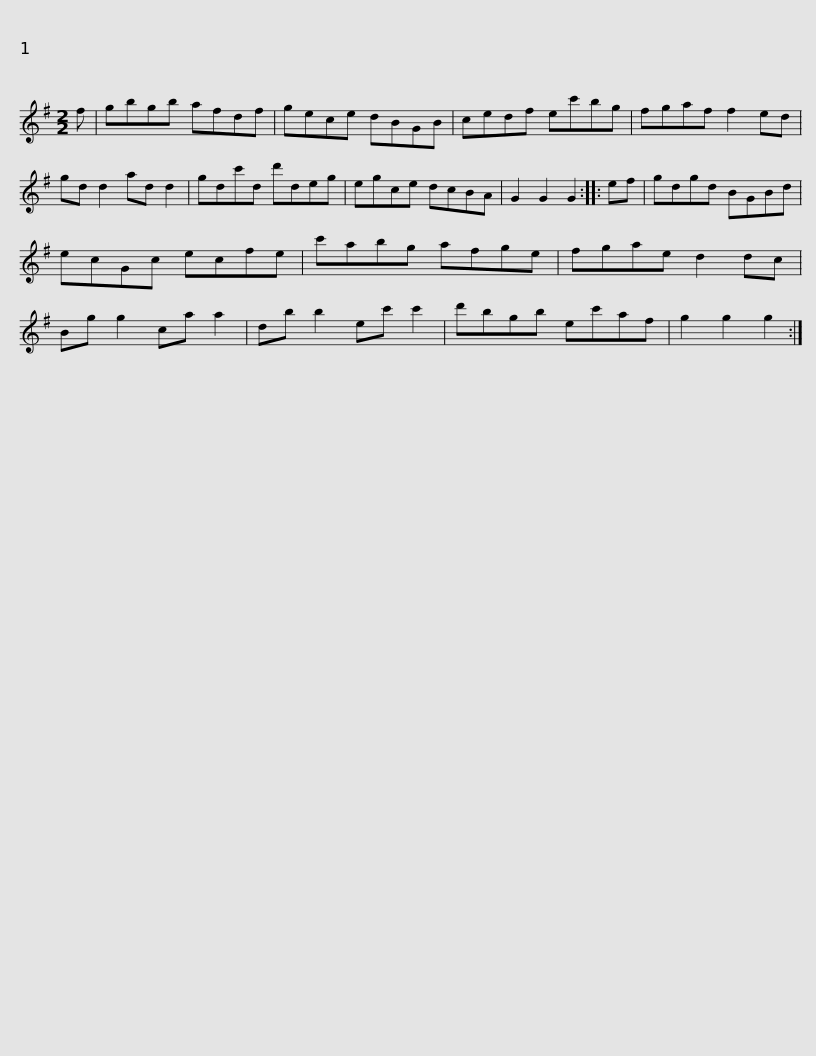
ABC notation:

X:1
L:1/8
M:2/2
I:linebreak $
K:G
V:1 treble
V:1
 f | gbgb afdf | gece dBGB | cedf ec'bg | fgaf f2 ed | %5
 gd d2 ad d2 |$ gdc'd d'deg | egce dcBA | G2 G2 G2 :: ef | %10
 gdgd BGBd | ecGc ecfe |$ c'abg afge | fgae d2 dc | Bg g2 ca a2 | %15
 db b2 ec' c'2 | d'bgb ec'af | g2 g2 g2 :| %18
